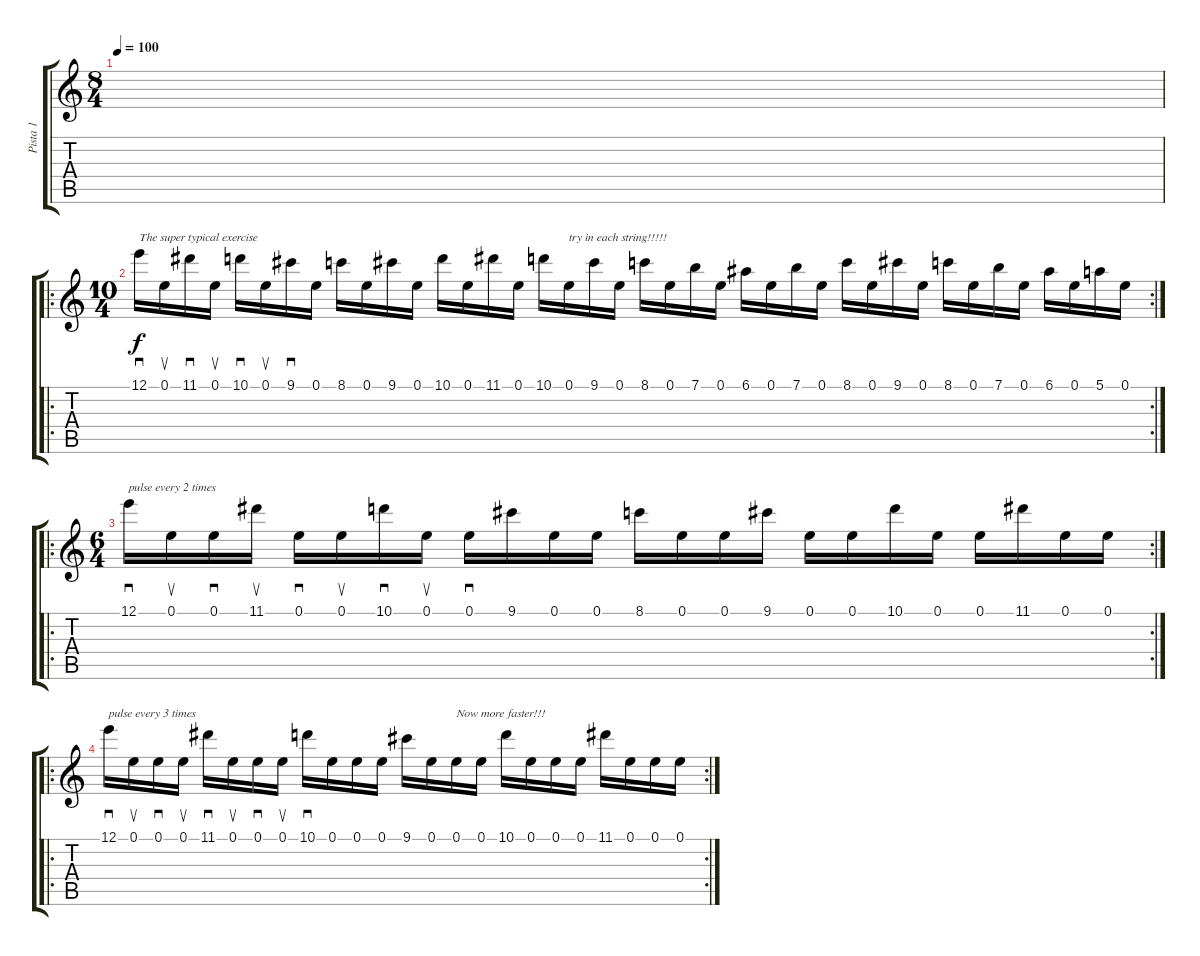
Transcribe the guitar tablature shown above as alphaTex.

\track ("Pista 1" "Pista 1") {instrument overdrivenguitar}
\staff {score tabs}
\tuning (E4 B3 G3 D3 A2 E2) {hide}
\ts (8 4)
\tempo 100
\clef g2
\ks c
|
\ro
\rc 2
\ts (10 4)
12.1.16{sd txt "The super typical exercise"} 0.1.16{su} 11.1.16{sd} 0.1.16{su} 10.1.16{sd} 0.1.16{su} 9.1.16{sd} 0.1.16 8.1.16 0.1.16 9.1.16 0.1.16 10.1.16 0.1.16 11.1.16 0.1.16 10.1.16 0.1.16{txt "try in each string!!!!!"} 9.1.16 0.1.16 8.1.16 0.1.16 7.1.16 0.1.16 6.1.16 0.1.16 7.1.16 0.1.16 8.1.16 0.1.16 9.1.16 0.1.16 8.1.16 0.1.16 7.1.16 0.1.16 6.1.16 0.1.16 5.1.16 0.1.16 |
\ro
\rc 2
\ts (6 4)
12.1.16{sd txt "pulse every 2 times"} 0.1.16{su} 0.1.16{sd} 11.1.16{su} 0.1.16{sd} 0.1.16{su} 10.1.16{sd} 0.1.16{su} 0.1.16{sd} 9.1.16 0.1.16 0.1.16 8.1.16 0.1.16 0.1.16 9.1.16 0.1.16 0.1.16 10.1.16 0.1.16 0.1.16 11.1.16 0.1.16 0.1.16 |
\ro
\rc 2
12.1.16{sd txt "pulse every 3 times"} 0.1.16{su} 0.1.16{sd} 0.1.16{su} 11.1.16{sd} 0.1.16{su} 0.1.16{sd} 0.1.16{su} 10.1.16{sd} 0.1.16 0.1.16 0.1.16 9.1.16 0.1.16 0.1.16{txt "Now more faster!!!"} 0.1.16 10.1.16 0.1.16 0.1.16 0.1.16 11.1.16 0.1.16 0.1.16 0.1.16
